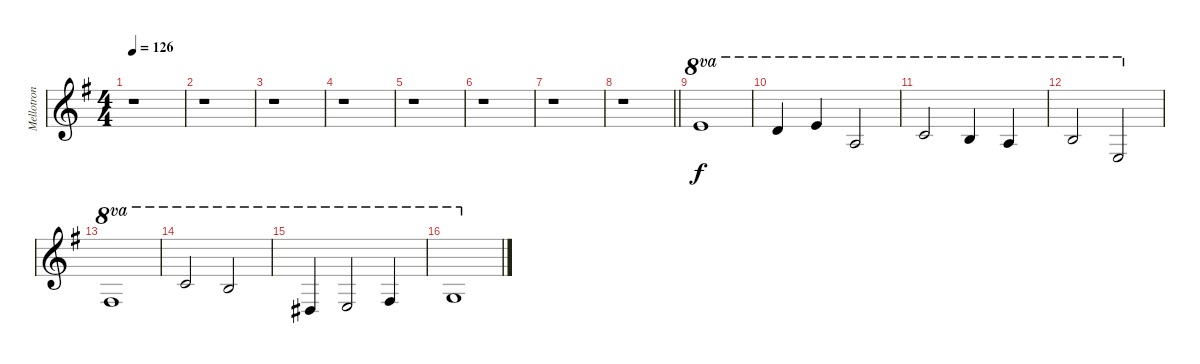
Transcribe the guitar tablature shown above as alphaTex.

\track ("Mellotron" "Mellotron") {instrument electricpiano1}
\staff {score}
\tuning (E4 B3 G3 D3 A2 E2) {hide}
\ts (4 4)
\tempo 126
\clef g2
\ks eminor
r.1{dy f} |
r.1 |
r.1 |
r.1 |
r.1 |
r.1 |
r.1 |
\barLineRight lightlight
r.1 |
12.1.1{ot 8va} |
15.2.4{ot 8va} 12.1.4{ot 8va} 5.1.2{ot 8va} |
13.2.2{ot 8va} 16.3.4{ot 8va} 19.4.4{ot 8va} |
16.3.2{ot 8va} 14.4.2{ot 8va} |
16.4.1{ot 8va} |
13.2.2{ot 8va} 12.2.2{ot 8va} |
13.4.4{ot 8va} 14.4.2{ot 8va} 16.4.4{ot 8va} |
17.4.1{ot 8va}
